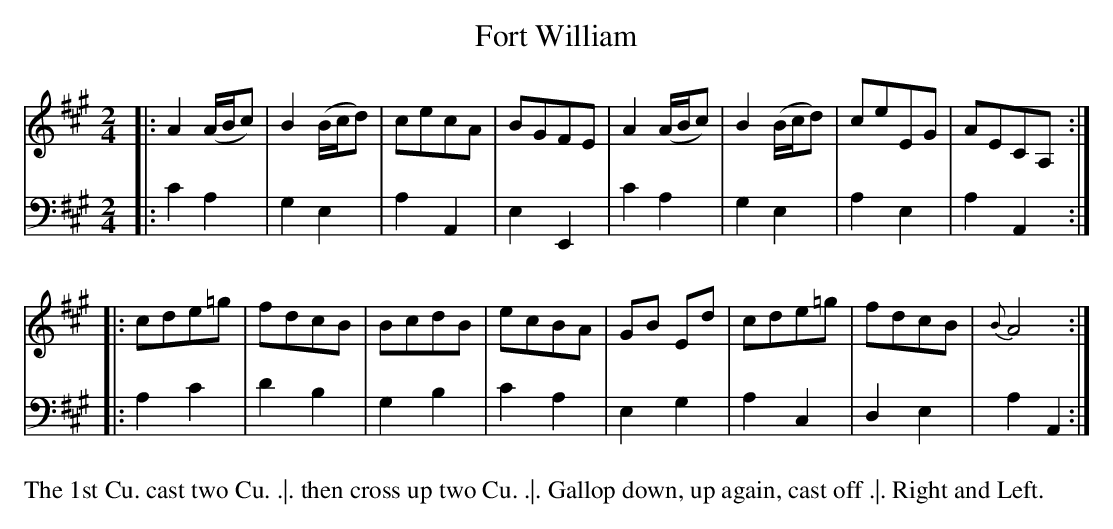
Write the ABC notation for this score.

X:1
T: Fort William
M: 2/4
L: 1/8
K: A
V: 1
|:\
A2 (A/B/c) | B2 (B/c/d) | cecA | BGFE |\
A2 (A/B/c) | B2 (B/c/d) | ceEG | AECA, :|
|:\
cde=g | fdcB  | BcdB | ecBA |\
GB Ed | cde=g | fdcB | {B}A4 :|
V: 2 clef=bass middle=d
|: c'2a2 | g2e2  | a2A2 | e2E2 | c'2a2 | g2e2 | a2e2 | a2A2 :|
|: a2c'2 | d'2b2 | g2b2 | c'2a2 | e2g2 | a2c2 | d2e2 | a2A2 :|
%%begintext align
The 1st Cu. cast two Cu. .|.
then cross up two Cu. .|.
Gallop down, up again, cast off .|.
Right and Left.
